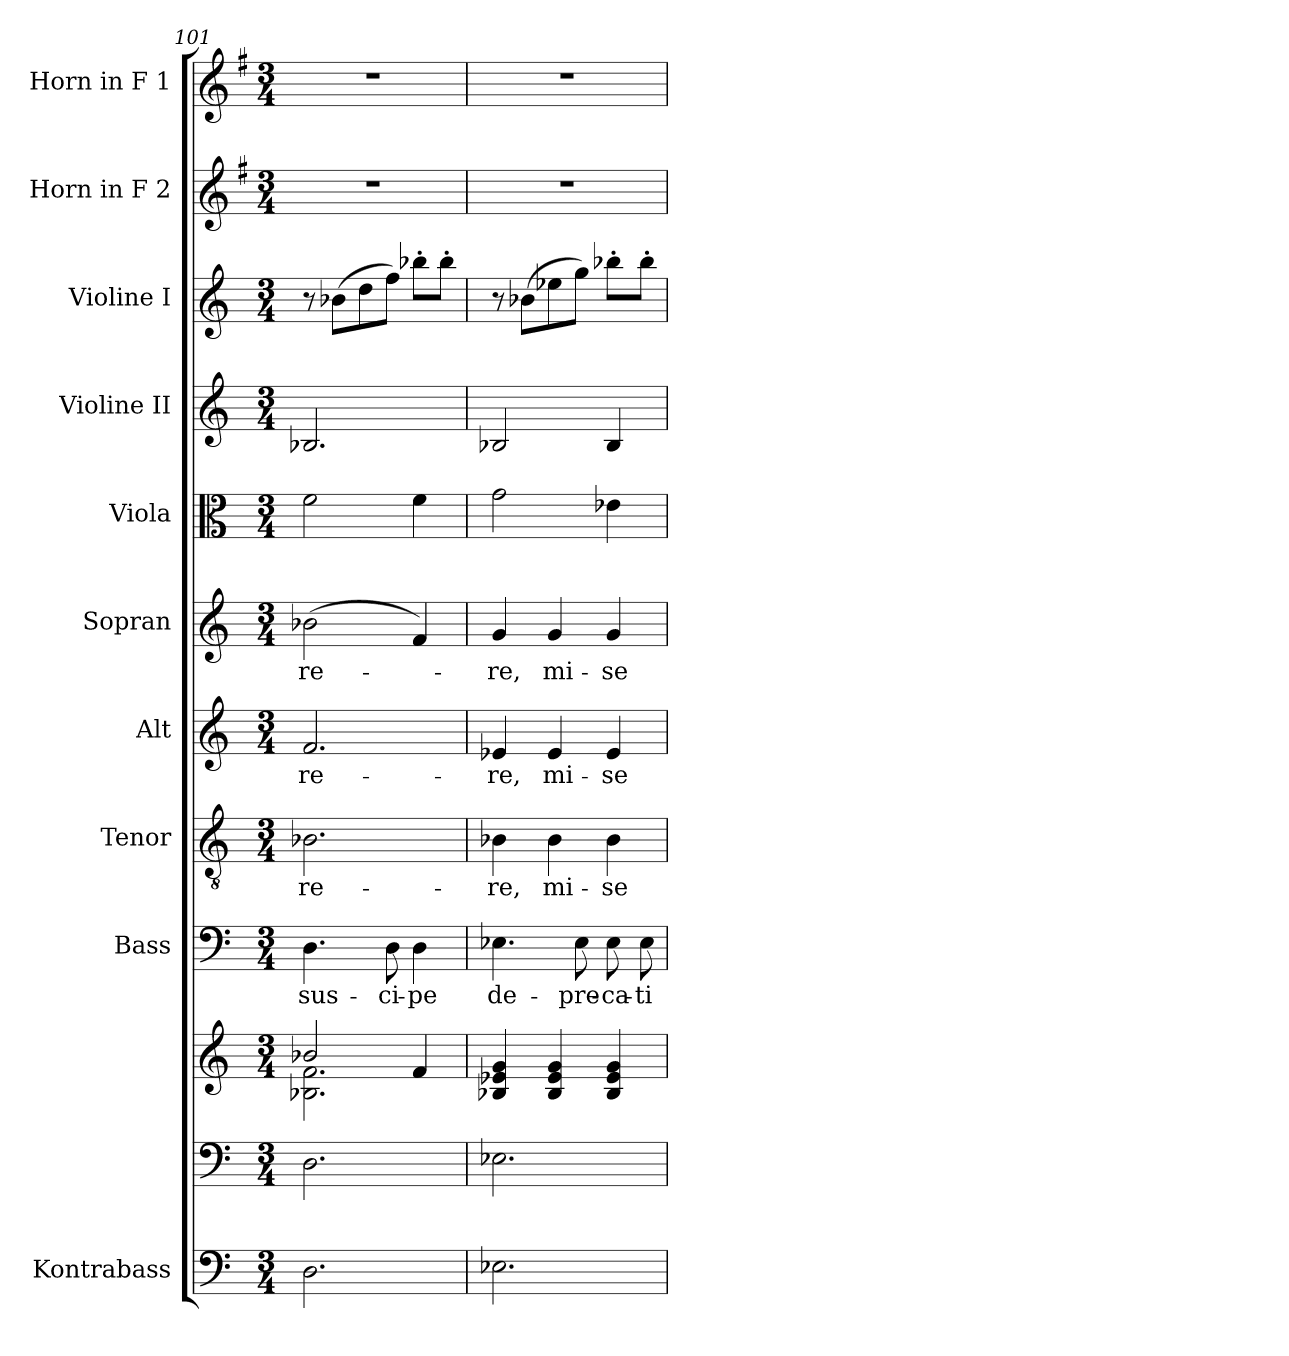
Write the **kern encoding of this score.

**kern	**kern	**kern	**kern	**text	**kern	**text	**kern	**text	**kern	**text	**kern	**kern	**kern	**kern	**kern
*part11	*part10	*part10	*part9	*part9	*part8	*part8	*part7	*part7	*part6	*part6	*part5	*part4	*part3	*part2	*part1
*staff12	*staff11	*staff10	*staff9	*staff9	*staff8	*staff8	*staff7	*staff7	*staff6	*staff6	*staff5	*staff4	*staff3	*staff2	*staff1
*I"Kontrabass	*	*	*I"Bass	*	*I"Tenor	*	*I"Alt	*	*I"Sopran	*	*I"Viola	*I"Violine II	*I"Violine I	*I"Horn in F 2	*I"Horn in F 1
*I'Kb.	*	*	*I'B	*	*I'T	*	*I'A	*	*I'S	*	*I'Vla.	*I'Vl. II	*I'Vl. I	*I'Hrn. 2	*I'Hrn. 1
*clefF4	*clefF4	*clefG2	*clefF4	*	*clefGv2	*	*clefG2	*	*clefG2	*	*clefC3	*clefG2	*clefG2	*clefG2	*clefG2
*ITrd7c12	*	*	*	*	*	*	*	*	*	*	*	*	*	*ITrd4c7	*ITrd4c7
*k[]	*k[]	*k[]	*k[]	*	*k[]	*	*k[]	*	*k[]	*	*k[]	*k[]	*k[]	*k[]	*k[]
*C:	*C:	*C:	*C:	*	*C:	*	*C:	*	*C:	*	*C:	*C:	*C:	*C:	*C:
*M3/4	*M3/4	*M3/4	*M3/4	*	*M3/4	*	*M3/4	*	*M3/4	*	*M3/4	*M3/4	*M3/4	*M3/4	*M3/4
=101	=101	=101	=101	=101	=101	=101	=101	=101	=101	=101	=101	=101	=101	=101	=101
*	*	*^	*	*	*	*	*	*	*	*	*	*	*	*	*
!	!	!	!	!	!LO:LY:b	!	!LO:LY:b	!	!LO:LY:b	!	!LO:LY:b	!	!	!	!	!
2.DD\	2.D\	2b-X/	2.B-X\ 2.f\	4.D\	sus-	2.B-X\	-re-	2.f/	-re-	(>2b-X\	-re-	2f\	2.B-X/	8r	2.r	2.r
.	.	.	.	.	.	.	.	.	.	.	.	.	.	(>8b-X\L	.	.
.	.	.	.	.	.	.	.	.	.	.	.	.	.	8dd\	.	.
!	!	!	!	!	!LO:LY:b	!	!	!	!	!	!	!	!	!	!	!
.	.	.	.	8D\	-ci-	.	.	.	.	.	.	.	.	8ff\J)	.	.
!	!	!	!	!	!LO:LY:b	!	!	!	!	!	!	!	!	!	!	!
.	.	4f/	.	4D\	-pe	.	.	.	.	4f/)	.	4f\	.	8bb-X'>\L	.	.
.	.	.	.	.	.	.	.	.	.	.	.	.	.	8bb-'>\J	.	.
*	*	*v	*v	*	*	*	*	*	*	*	*	*	*	*	*	*
=102	=102	=102	=102	=102	=102	=102	=102	=102	=102	=102	=102	=102	=102	=102	=102
!	!	!	!	!LO:LY:b	!	!LO:LY:b	!	!LO:LY:b	!	!LO:LY:b	!	!	!	!	!
2.EE-X\	2.E-X\	4B-X/ 4e-X/ 4g/	4.E-X\	de-	4B-X\	-re,	4e-X/	-re,	4g/	-re,	2g\	2B-X/	8r	2.r	2.r
.	.	.	.	.	.	.	.	.	.	.	.	.	(>8b-X\L	.	.
!	!	!	!	!	!	!LO:LY:b	!	!LO:LY:b	!	!LO:LY:b	!	!	!	!	!
.	.	4B-/ 4e-/ 4g/	.	.	4B-\	mi-	4e-/	mi-	4g/	mi-	.	.	8ee-X\	.	.
!	!	!	!	!LO:LY:b	!	!	!	!	!	!	!	!	!	!	!
.	.	.	8E-\	-pre-	.	.	.	.	.	.	.	.	8gg\J)	.	.
!	!	!	!	!LO:LY:b	!	!LO:LY:b	!	!LO:LY:b	!	!LO:LY:b	!	!	!	!	!
.	.	4B-/ 4e-/ 4g/	8E-\	-ca-	4B-\	-se-	4e-/	-se-	4g/	-se-	4e-X\	4B-/	8bb-X'>\L	.	.
!	!	!	!	!LO:LY:b	!	!	!	!	!	!	!	!	!	!	!
.	.	.	8E-\	-ti-	.	.	.	.	.	.	.	.	8bb-'>\J	.	.
=	=	=	=	=	=	=	=	=	=	=	=	=	=	=	=
*-	*-	*-	*-	*-	*-	*-	*-	*-	*-	*-	*-	*-	*-	*-	*-
